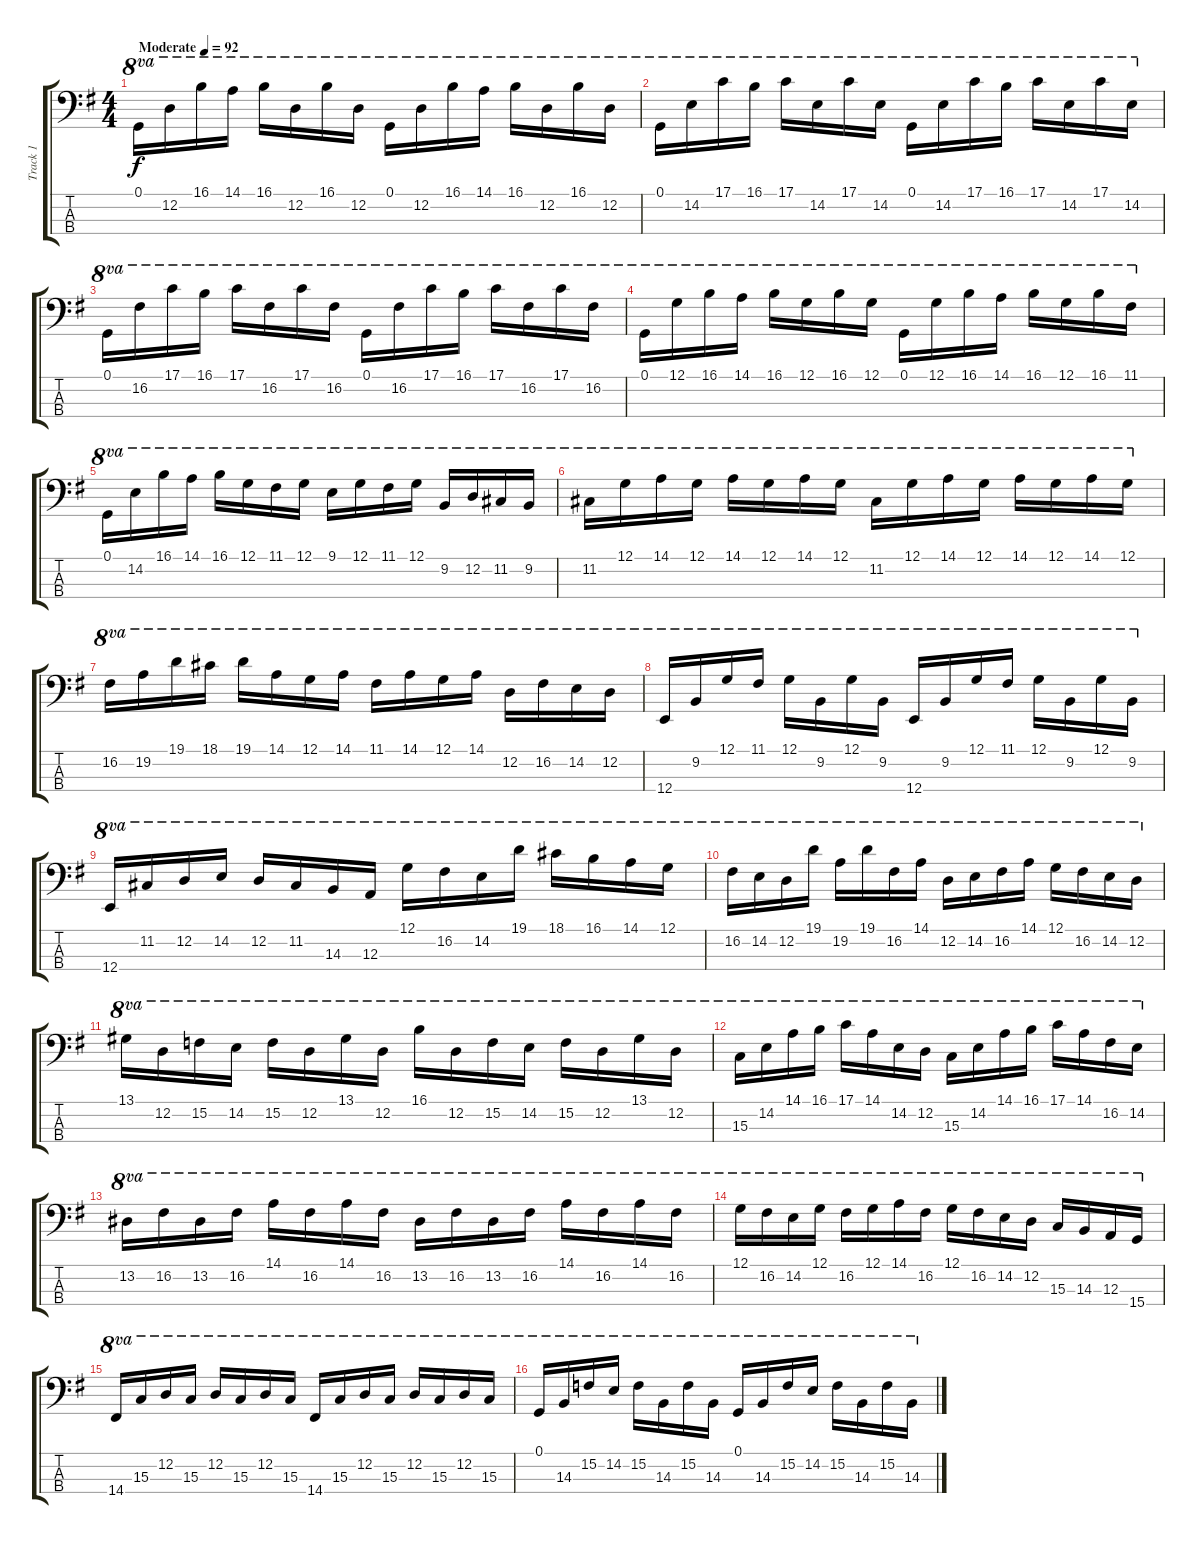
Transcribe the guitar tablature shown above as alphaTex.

\track ("Track 1" "Track 1") {instrument electricbassfinger}
\staff {score tabs}
\tuning (G2 D2 A1 E1) {hide}
\ts (4 4)
\tempo (92 "Moderate")
\clef f4
\ks g
0.1.16{ot 8va dy f instrument electricbassfinger} 12.2.16{ot 8va} 16.1.16{ot 8va} 14.1.16{ot 8va} 16.1.16{ot 8va} 12.2.16{ot 8va} 16.1.16{ot 8va} 12.2.16{ot 8va} 0.1.16{ot 8va} 12.2.16{ot 8va} 16.1.16{ot 8va} 14.1.16{ot 8va} 16.1.16{ot 8va} 12.2.16{ot 8va} 16.1.16{ot 8va} 12.2.16{ot 8va} |
0.1.16{ot 8va} 14.2.16{ot 8va} 17.1.16{ot 8va} 16.1.16{ot 8va} 17.1.16{ot 8va} 14.2.16{ot 8va} 17.1.16{ot 8va} 14.2.16{ot 8va} 0.1.16{ot 8va} 14.2.16{ot 8va} 17.1.16{ot 8va} 16.1.16{ot 8va} 17.1.16{ot 8va} 14.2.16{ot 8va} 17.1.16{ot 8va} 14.2.16{ot 8va} |
0.1.16{ot 8va} 16.2.16{ot 8va} 17.1.16{ot 8va} 16.1.16{ot 8va} 17.1.16{ot 8va} 16.2.16{ot 8va} 17.1.16{ot 8va} 16.2.16{ot 8va} 0.1.16{ot 8va} 16.2.16{ot 8va} 17.1.16{ot 8va} 16.1.16{ot 8va} 17.1.16{ot 8va} 16.2.16{ot 8va} 17.1.16{ot 8va} 16.2.16{ot 8va} |
0.1.16{ot 8va} 12.1.16{ot 8va} 16.1.16{ot 8va} 14.1.16{ot 8va} 16.1.16{ot 8va} 12.1.16{ot 8va} 16.1.16{ot 8va} 12.1.16{ot 8va} 0.1.16{ot 8va} 12.1.16{ot 8va} 16.1.16{ot 8va} 14.1.16{ot 8va} 16.1.16{ot 8va} 12.1.16{ot 8va} 16.1.16{ot 8va} 11.1.16{ot 8va} |
0.1.16{ot 8va} 14.2.16{ot 8va} 16.1.16{ot 8va} 14.1.16{ot 8va} 16.1.16{ot 8va} 12.1.16{ot 8va} 11.1.16{ot 8va} 12.1.16{ot 8va} 9.1.16{ot 8va} 12.1.16{ot 8va} 11.1.16{ot 8va} 12.1.16{ot 8va} 9.2.16{ot 8va} 12.2.16{ot 8va} 11.2.16{ot 8va} 9.2.16{ot 8va} |
11.2.16{ot 8va} 12.1.16{ot 8va} 14.1.16{ot 8va} 12.1.16{ot 8va} 14.1.16{ot 8va} 12.1.16{ot 8va} 14.1.16{ot 8va} 12.1.16{ot 8va} 11.2.16{ot 8va} 12.1.16{ot 8va} 14.1.16{ot 8va} 12.1.16{ot 8va} 14.1.16{ot 8va} 12.1.16{ot 8va} 14.1.16{ot 8va} 12.1.16{ot 8va} |
16.2.16{ot 8va} 19.2.16{ot 8va} 19.1.16{ot 8va} 18.1.16{ot 8va} 19.1.16{ot 8va} 14.1.16{ot 8va} 12.1.16{ot 8va} 14.1.16{ot 8va} 11.1.16{ot 8va} 14.1.16{ot 8va} 12.1.16{ot 8va} 14.1.16{ot 8va} 12.2.16{ot 8va} 16.2.16{ot 8va} 14.2.16{ot 8va} 12.2.16{ot 8va} |
12.4.16{ot 8va} 9.2.16{ot 8va} 12.1.16{ot 8va} 11.1.16{ot 8va} 12.1.16{ot 8va} 9.2.16{ot 8va} 12.1.16{ot 8va} 9.2.16{ot 8va} 12.4.16{ot 8va} 9.2.16{ot 8va} 12.1.16{ot 8va} 11.1.16{ot 8va} 12.1.16{ot 8va} 9.2.16{ot 8va} 12.1.16{ot 8va} 9.2.16{ot 8va} |
12.4.16{ot 8va} 11.2.16{ot 8va} 12.2.16{ot 8va} 14.2.16{ot 8va} 12.2.16{ot 8va} 11.2.16{ot 8va} 14.3.16{ot 8va} 12.3.16{ot 8va} 12.1.16{ot 8va} 16.2.16{ot 8va} 14.2.16{ot 8va} 19.1.16{ot 8va} 18.1.16{ot 8va} 16.1.16{ot 8va} 14.1.16{ot 8va} 12.1.16{ot 8va} |
16.2.16{ot 8va} 14.2.16{ot 8va} 12.2.16{ot 8va} 19.1.16{ot 8va} 19.2.16{ot 8va} 19.1.16{ot 8va} 16.2.16{ot 8va} 14.1.16{ot 8va} 12.2.16{ot 8va} 14.2.16{ot 8va} 16.2.16{ot 8va} 14.1.16{ot 8va} 12.1.16{ot 8va} 16.2.16{ot 8va} 14.2.16{ot 8va} 12.2.16{ot 8va} |
13.1.16{ot 8va} 12.2.16{ot 8va} 15.2.16{ot 8va} 14.2.16{ot 8va} 15.2.16{ot 8va} 12.2.16{ot 8va} 13.1.16{ot 8va} 12.2.16{ot 8va} 16.1.16{ot 8va} 12.2.16{ot 8va} 15.2.16{ot 8va} 14.2.16{ot 8va} 15.2.16{ot 8va} 12.2.16{ot 8va} 13.1.16{ot 8va} 12.2.16{ot 8va} |
15.3.16{ot 8va} 14.2.16{ot 8va} 14.1.16{ot 8va} 16.1.16{ot 8va} 17.1.16{ot 8va} 14.1.16{ot 8va} 14.2.16{ot 8va} 12.2.16{ot 8va} 15.3.16{ot 8va} 14.2.16{ot 8va} 14.1.16{ot 8va} 16.1.16{ot 8va} 17.1.16{ot 8va} 14.1.16{ot 8va} 16.2.16{ot 8va} 14.2.16{ot 8va} |
13.2.16{ot 8va} 16.2.16{ot 8va} 13.2.16{ot 8va} 16.2.16{ot 8va} 14.1.16{ot 8va} 16.2.16{ot 8va} 14.1.16{ot 8va} 16.2.16{ot 8va} 13.2.16{ot 8va} 16.2.16{ot 8va} 13.2.16{ot 8va} 16.2.16{ot 8va} 14.1.16{ot 8va} 16.2.16{ot 8va} 14.1.16{ot 8va} 16.2.16{ot 8va} |
12.1.16{ot 8va} 16.2.16{ot 8va} 14.2.16{ot 8va} 12.1.16{ot 8va} 16.2.16{ot 8va} 12.1.16{ot 8va} 14.1.16{ot 8va} 16.2.16{ot 8va} 12.1.16{ot 8va} 16.2.16{ot 8va} 14.2.16{ot 8va} 12.2.16{ot 8va} 15.3.16{ot 8va} 14.3.16{ot 8va} 12.3.16{ot 8va} 15.4.16{ot 8va} |
14.4.16{ot 8va} 15.3.16{ot 8va} 12.2.16{ot 8va} 15.3.16{ot 8va} 12.2.16{ot 8va} 15.3.16{ot 8va} 12.2.16{ot 8va} 15.3.16{ot 8va} 14.4.16{ot 8va} 15.3.16{ot 8va} 12.2.16{ot 8va} 15.3.16{ot 8va} 12.2.16{ot 8va} 15.3.16{ot 8va} 12.2.16{ot 8va} 15.3.16{ot 8va} |
0.1.16{ot 8va} 14.3.16{ot 8va} 15.2.16{ot 8va} 14.2.16{ot 8va} 15.2.16{ot 8va} 14.3.16{ot 8va} 15.2.16{ot 8va} 14.3.16{ot 8va} 0.1.16{ot 8va} 14.3.16{ot 8va} 15.2.16{ot 8va} 14.2.16{ot 8va} 15.2.16{ot 8va} 14.3.16{ot 8va} 15.2.16{ot 8va} 14.3.16{ot 8va}
